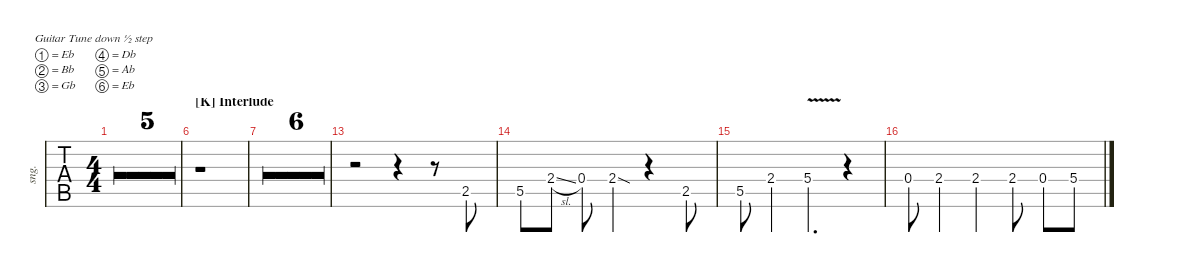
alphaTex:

\defaultSystemsLayout 4
\hideDynamics
\bracketExtendMode nobrackets
\otherSystemsTrackNameOrientation horizontal
\track ("Vocals" "sng.") {multiBarRest instrument voiceoohs}
\staff {tabs}
\tuning (Eb4 Bb3 Gb3 Db3 Ab2 Eb2)
\ts (4 4)
\tempo 115
\clef g2
\ks c
r.1{dy mf} |
r.1 |
r.1 |
r.1 |
r.1 |
\section ("K" "Interlude")
r.1 |
r.1 |
r.1 |
r.1 |
r.1 |
r.1 |
r.1 |
r.2 r.4 r.8 2.5{acc #}.8 |
5.5{acc #}.8 2.4{sl acc #}.8 0.4{acc #}.8 2.4{sod acc #}.4 r.4 2.5{acc #}.8 |
5.5{acc #}.8 2.4{acc #}.4 5.4{v acc #}.4{d} r.4 |
0.4{acc #}.8 2.4{acc #}.4 2.4{acc #}.4 2.4{acc #}.8 0.4{acc #}.8 5.4{acc #}.8
